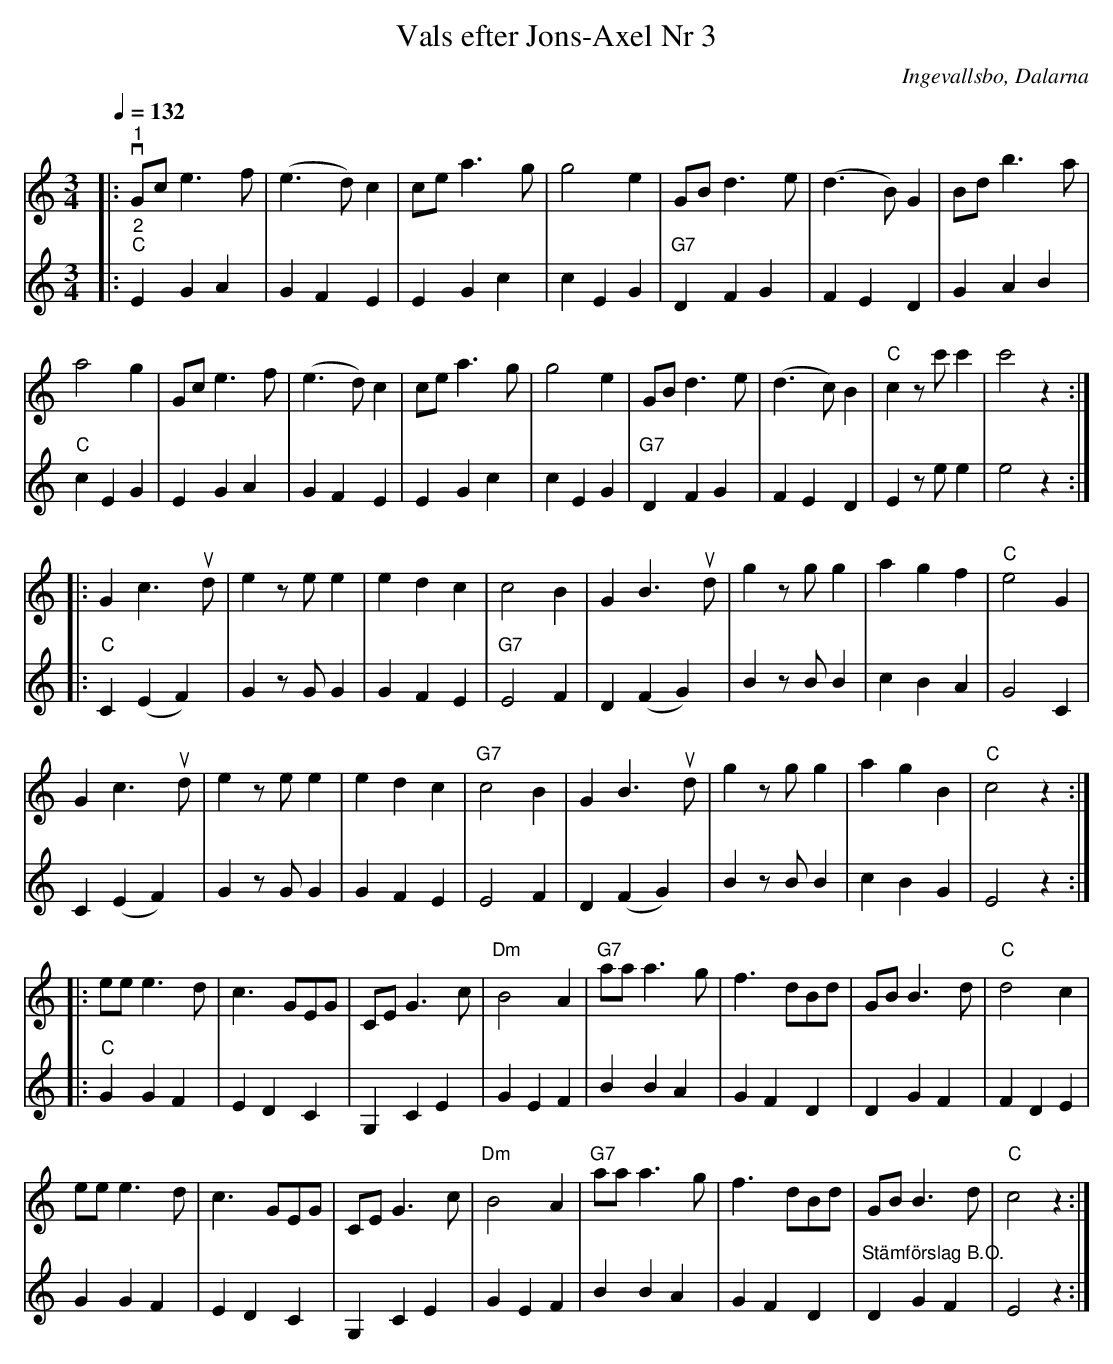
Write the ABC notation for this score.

X:1
T:Vals efter Jons-Axel Nr 3
O:Ingevallsbo, Dalarna
L:1/4
Q:1/4=132
M:3/4
K:C
V:1
|:"^1"v G/c/ e3/2 f/ | (e3/2 d/) c | c/e/ a3/2 g/ | g2 e | G/B/ d3/2 e/ | (d3/2 B/) G | B/d/ b3/2 a/ |
a2 g | G/c/ e3/2 f/ | (e3/2 d/) c | c/e/ a3/2 g/ | g2 e | G/B/ d3/2 e/ | (d3/2 c/) B |"C" c z/ c'/ c' | c'2 z ::
G c3/2u d/ | e z/ e/ e | e d c | c2 B | G B3/2u d/ | g z/ g/ g | a g f |"C" e2 G |
G c3/2u d/ | e z/ e/ e | e d c |"G7" c2 B | G B3/2u d/ | g z/ g/ g | a g B |"C" c2 z ::
e/e/ e3/2 d/ | c3/2 G/E/G/ | C/E/ G3/2 c/ | "Dm" B2 A |"G7" a/a/ a3/2 g/ | f3/2 d/B/d/ | G/B/ B3/2 d/ |"C" d2 c |
e/e/ e3/2 d/ | c3/2 G/E/G/ | C/E/ G3/2 c/ |"Dm" B2 A |"G7" a/a/ a3/2 g/ | f3/2 d/B/d/ | G/B/ B3/2 d/ | "C" c2 z :|
V:2
|:"^2""C" E G A | G F E | E G c | c E G |"G7" D F G | F E D | G A B |"C" c E G | E G A | G F E |
E G c | c E G |"G7" D F G | F E D | E z/ e/ e | e2 z ::"C" C (E F) | G z/ G/ G | G F E |
"G7" E2 F | D (F G) | B z/ B/ B | c B A | G2 C | C (E F) | G z/ G/ G | G F E | E2 F | D (F G) |
B z/ B/ B | c B G | E2 z ::"C" G G F | E D C | G, C E | G E F | B B A | G F D | D G F | F D E |
G G F | E D C | G, C E | G E F | B B A | G F D |"^Stämförslag B.O." D G F | E2 z :|
